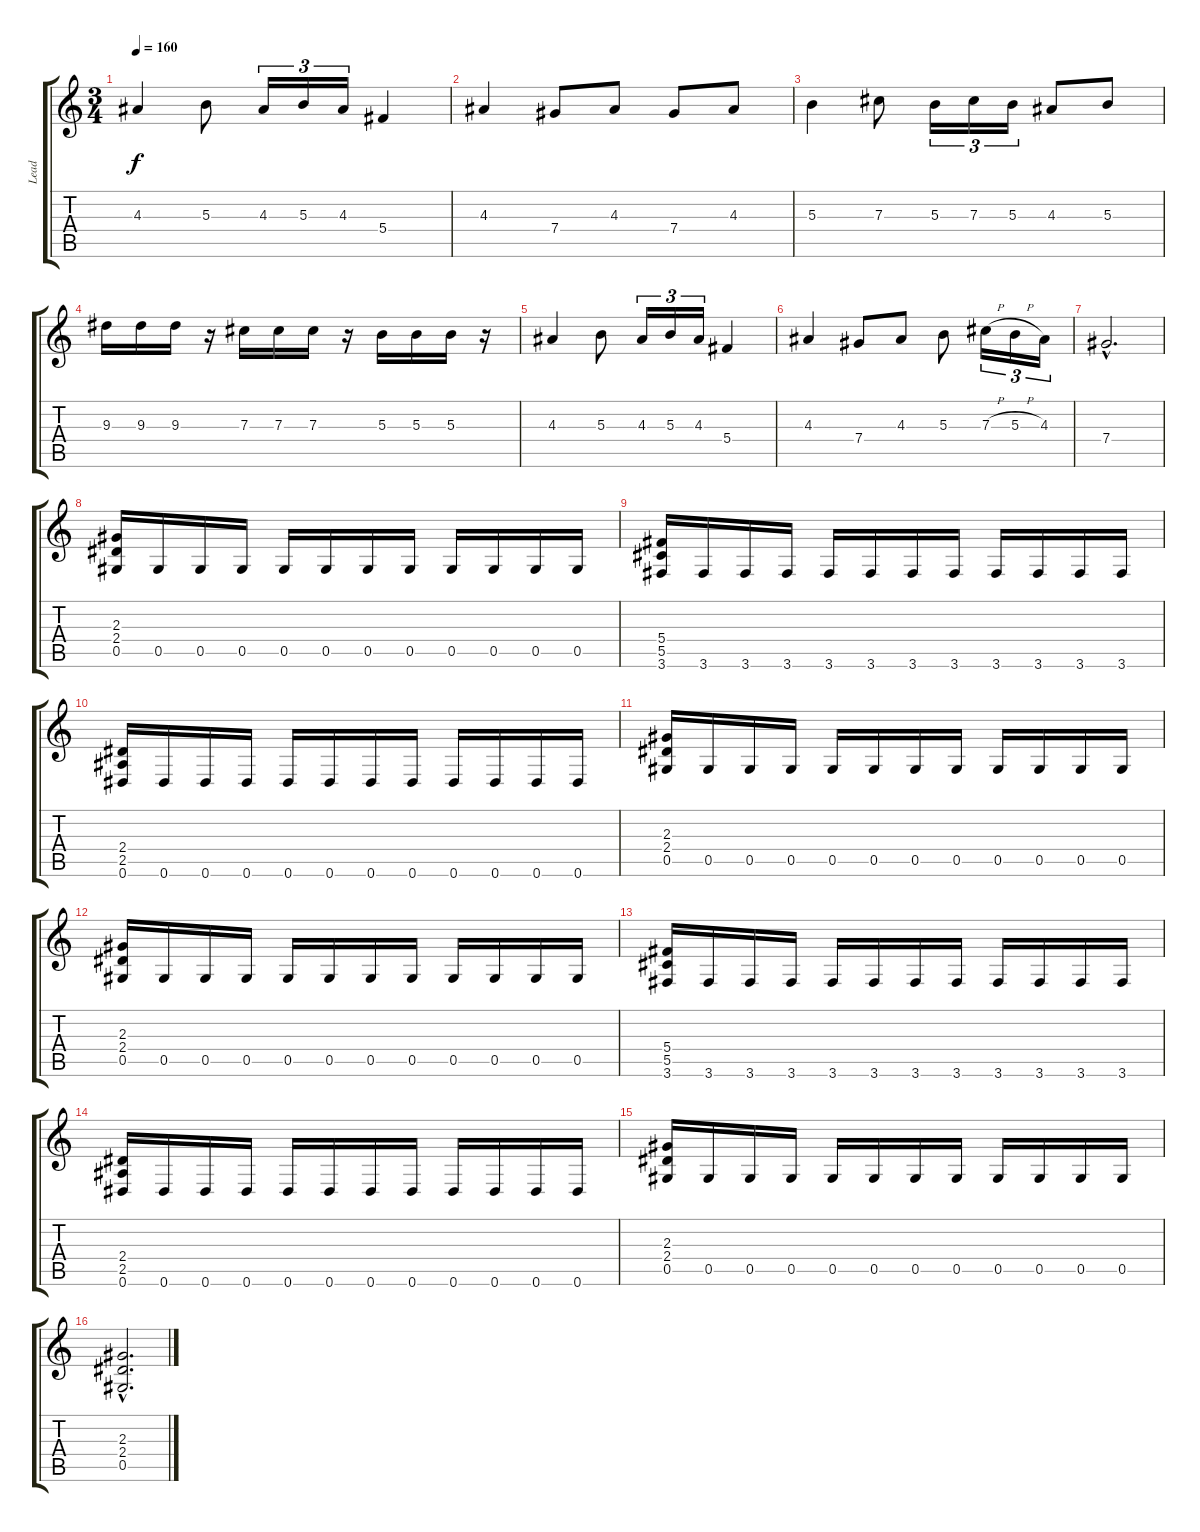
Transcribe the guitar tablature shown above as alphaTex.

\track ("Lead" "Lead") {instrument distortionguitar}
\staff {score tabs}
\tuning (Eb4 Bb3 Gb3 Db3 Ab2 Eb2) {hide}
\ts (3 4)
\tempo 160
\clef g2
\ks c
4.3.4{dy f} 5.3.8 4.3.16{tu (3 2)} 5.3.16{tu (3 2)} 4.3.16{tu (3 2)} 5.4.4 |
4.3.4 7.4.8 4.3.8 7.4.8 4.3.8 |
5.3.4 7.3.8 5.3.16{tu (3 2)} 7.3.16{tu (3 2)} 5.3.16{tu (3 2)} 4.3.8 5.3.8 |
9.3.16 9.3.16 9.3.16 r.16 7.3.16 7.3.16 7.3.16 r.16 5.3.16 5.3.16 5.3.16 r.16 |
4.3.4 5.3.8 4.3.16{tu (3 2)} 5.3.16{tu (3 2)} 4.3.16{tu (3 2)} 5.4.4 |
4.3.4 7.4.8 4.3.8 5.3.8 7.3{h}.16{tu (3 2)} 5.3{h}.16{tu (3 2)} 4.3.16{tu (3 2)} |
7.4{hac}.2{d} |
(2.3 2.4 0.5).16 0.5.16 0.5.16 0.5.16 0.5.16 0.5.16 0.5.16 0.5.16 0.5.16 0.5.16 0.5.16 0.5.16 |
(5.4 5.5 3.6).16 3.6.16 3.6.16 3.6.16 3.6.16 3.6.16 3.6.16 3.6.16 3.6.16 3.6.16 3.6.16 3.6.16 |
(2.4 2.5 0.6).16 0.6.16 0.6.16 0.6.16 0.6.16 0.6.16 0.6.16 0.6.16 0.6.16 0.6.16 0.6.16 0.6.16 |
(2.3 2.4 0.5).16 0.5.16 0.5.16 0.5.16 0.5.16 0.5.16 0.5.16 0.5.16 0.5.16 0.5.16 0.5.16 0.5.16 |
(2.3 2.4 0.5).16 0.5.16 0.5.16 0.5.16 0.5.16 0.5.16 0.5.16 0.5.16 0.5.16 0.5.16 0.5.16 0.5.16 |
(5.4 5.5 3.6).16 3.6.16 3.6.16 3.6.16 3.6.16 3.6.16 3.6.16 3.6.16 3.6.16 3.6.16 3.6.16 3.6.16 |
(2.4 2.5 0.6).16 0.6.16 0.6.16 0.6.16 0.6.16 0.6.16 0.6.16 0.6.16 0.6.16 0.6.16 0.6.16 0.6.16 |
(2.3 2.4 0.5).16 0.5.16 0.5.16 0.5.16 0.5.16 0.5.16 0.5.16 0.5.16 0.5.16 0.5.16 0.5.16 0.5.16 |
(2.3{hac} 2.4{hac} 0.5{hac}).2{d}
